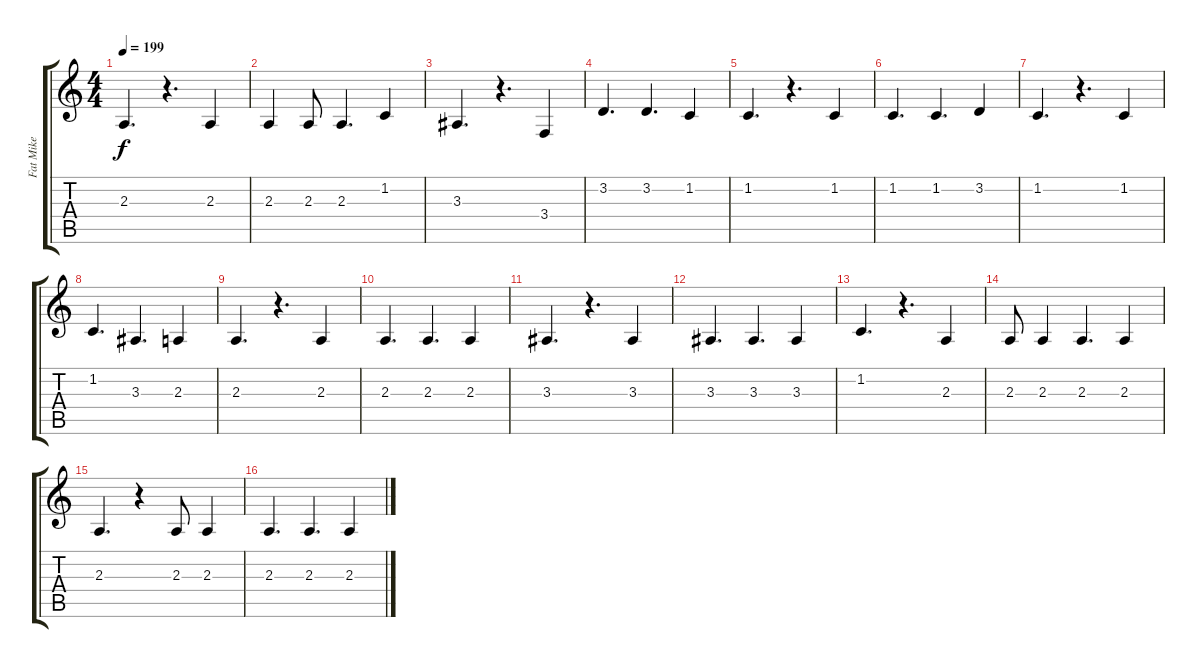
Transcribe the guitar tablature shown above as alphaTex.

\track ("Fat Mike" "Fat Mike") {instrument bassoon}
\staff {score tabs}
\tuning (E4 B3 G3 D3 A2 E2) {hide}
\ts (4 4)
\tempo 199
\clef g2
\ks c
2.3.4{d dy f} r.4{d} 2.3.4 |
2.3.4 2.3.8 2.3.4{d} 1.2.4 |
3.3.4{d} r.4{d} 3.4.4 |
3.2.4{d} 3.2.4{d} 1.2.4 |
1.2.4{d} r.4{d} 1.2.4 |
1.2.4{d} 1.2.4{d} 3.2.4 |
1.2.4{d} r.4{d} 1.2.4 |
1.2.4{d} 3.3.4{d} 2.3.4 |
2.3.4{d} r.4{d} 2.3.4 |
2.3.4{d} 2.3.4{d} 2.3.4 |
3.3.4{d} r.4{d} 3.3.4 |
3.3.4{d} 3.3.4{d} 3.3.4 |
1.2.4{d} r.4{d} 2.3.4 |
2.3.8 2.3.4 2.3.4{d} 2.3.4 |
2.3.4{d} r.4 2.3.8 2.3.4 |
2.3.4{d} 2.3.4{d} 2.3.4
